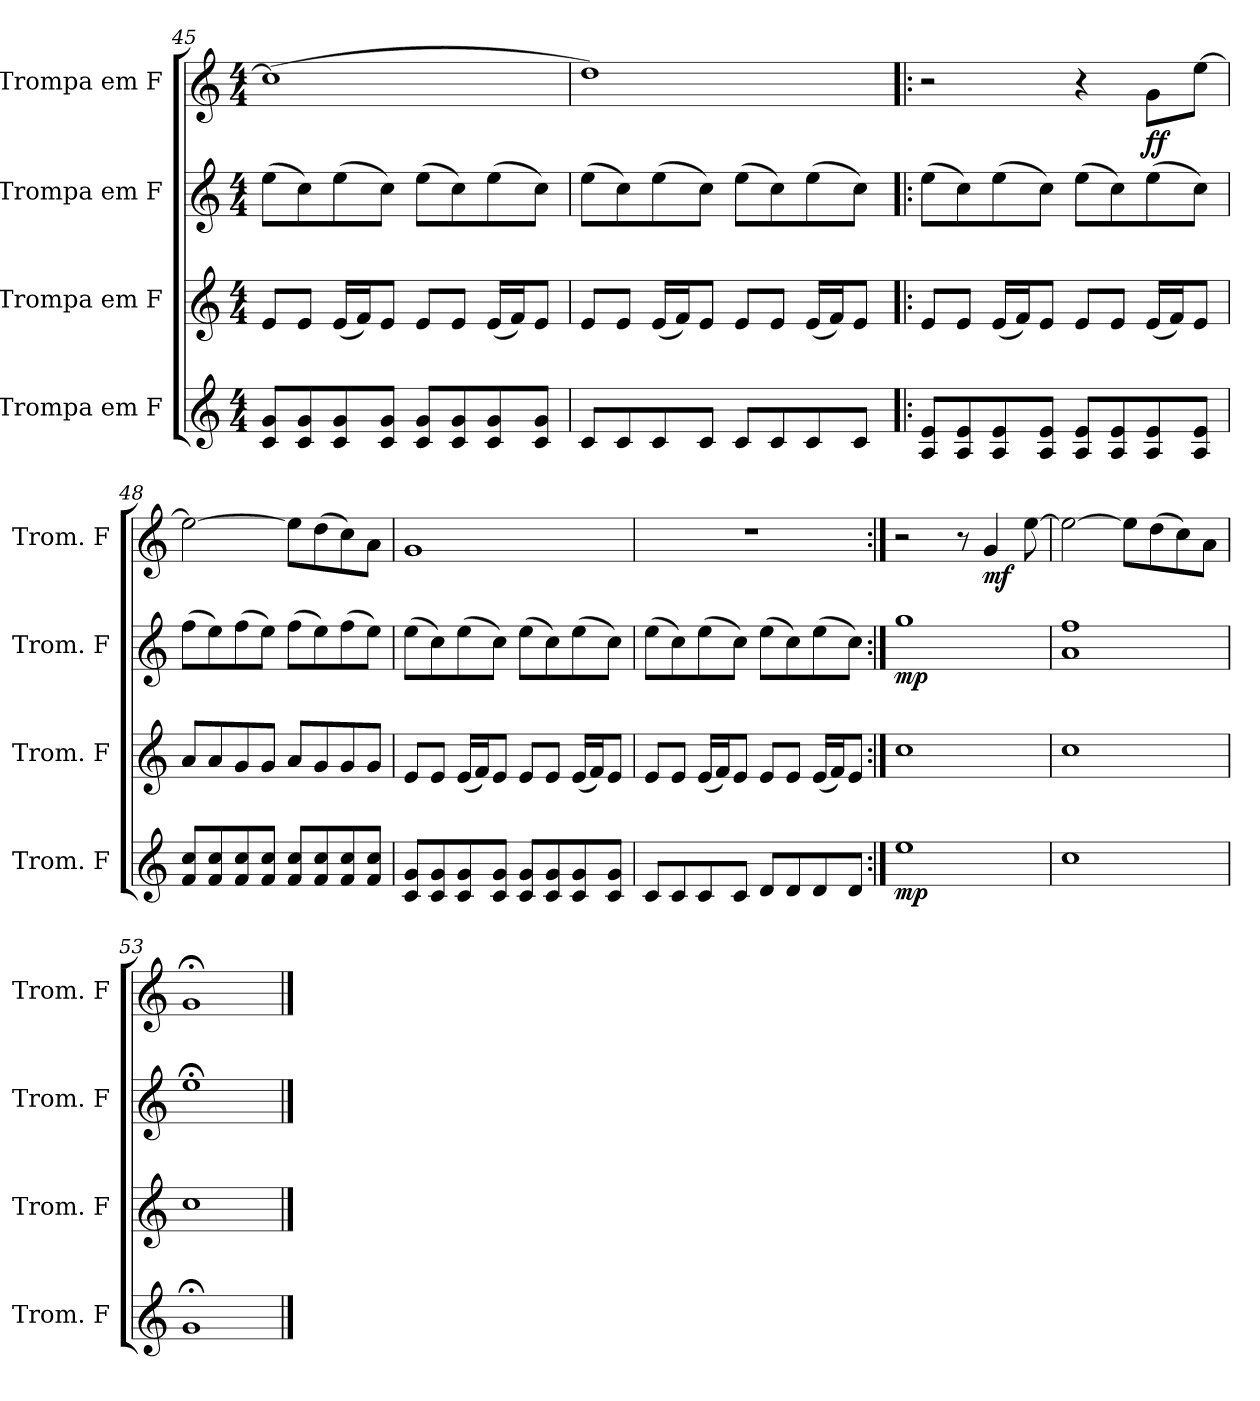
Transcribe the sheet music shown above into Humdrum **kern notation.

**kern	**dynam	**kern	**kern	**dynam	**kern	**dynam
*part4	*part4	*part3	*part2	*part2	*part1	*part1
*staff4	*staff4	*staff3	*staff2	*staff2	*staff1	*staff1
*I"Trompa em F	*	*I"Trompa em F	*I"Trompa em F	*	*I"Trompa em F	*
*I'Trom. F	*	*I'Trom. F	*I'Trom. F	*	*I'Trom. F	*
!!LO:PB:g=z
*clefG2	*	*clefG2	*clefG2	*	*clefG2	*
*ITrd4c7	*	*ITrd4c7	*ITrd4c7	*	*ITrd4c7	*
*k[b-]	*	*k[b-]	*k[b-]	*	*k[b-]	*
*M4/4	*	*M4/4	*M4/4	*	*M4/4	*
=45	=45	=45	=45	=45	=45	=45
8F/ 8c/L	.	8A/L	(8a\L	.	(1f]	.
8F/ 8c/	.	8A/J	8f\)	.	.	.
8F/ 8c/	.	(16A/LL	(8a\	.	.	.
.	.	16B-/J)	.	.	.	.
8F/ 8c/J	.	8A/J	8f\J)	.	.	.
8F/ 8c/L	.	8A/L	(8a\L	.	.	.
8F/ 8c/	.	8A/J	8f\)	.	.	.
8F/ 8c/	.	(16A/LL	(8a\	.	.	.
.	.	16B-/J)	.	.	.	.
8F/ 8c/J	.	8A/J	8f\J)	.	.	.
=46	=46	=46	=46	=46	=46	=46
8F/L	.	8A/L	(8a\L	.	1g)	.
8F/	.	8A/J	8f\)	.	.	.
8F/	.	(16A/LL	(8a\	.	.	.
.	.	16B-/J)	.	.	.	.
8F/J	.	8A/J	8f\J)	.	.	.
8F/L	.	8A/L	(8a\L	.	.	.
8F/	.	8A/J	8f\)	.	.	.
8F/	.	(16A/LL	(8a\	.	.	.
.	.	16B-/J)	.	.	.	.
8F/J	.	8A/J	8f\J)	.	.	.
=47!|:	=47!|:	=47!|:	=47!|:	=47!|:	=47!|:	=47!|:
8D/ 8A/L	.	8A/L	(8a\L	.	2r	.
8D/ 8A/	.	8A/J	8f\)	.	.	.
8D/ 8A/	.	(16A/LL	(8a\	.	.	.
.	.	16B-/J)	.	.	.	.
8D/ 8A/J	.	8A/J	8f\J)	.	.	.
8D/ 8A/L	.	8A/L	(8a\L	.	4r	.
8D/ 8A/	.	8A/J	8f\)	.	.	.
!	!	!	!	!	!	!LO:DY:b
8D/ 8A/	.	(16A/LL	(8a\	.	8c\L	ff
.	.	16B-/J)	.	.	.	.
8D/ 8A/J	.	8A/J	8f\J)	.	[8a\J	.
!!LO:LB:g=z
=48	=48	=48	=48	=48	=48	=48
8B-/ 8f/L	.	8d/L	(8b-\L	.	2a\_	.
8B-/ 8f/	.	8d/	8a\)	.	.	.
8B-/ 8f/	.	8c/	(8b-\	.	.	.
8B-/ 8f/J	.	8c/J	8a\J)	.	.	.
8B-/ 8f/L	.	8d/L	(8b-\L	.	8a\L]	.
8B-/ 8f/	.	8c/	8a\)	.	(8g\	.
8B-/ 8f/	.	8c/	(8b-\	.	8f\)	.
8B-/ 8f/J	.	8c/J	8a\J)	.	8d\J	.
=49	=49	=49	=49	=49	=49	=49
8F/ 8c/L	.	8A/L	(8a\L	.	1c	.
8F/ 8c/	.	8A/J	8f\)	.	.	.
8F/ 8c/	.	(16A/LL	(8a\	.	.	.
.	.	16B-/J)	.	.	.	.
8F/ 8c/J	.	8A/J	8f\J)	.	.	.
8F/ 8c/L	.	8A/L	(8a\L	.	.	.
8F/ 8c/	.	8A/J	8f\)	.	.	.
8F/ 8c/	.	(16A/LL	(8a\	.	.	.
.	.	16B-/J)	.	.	.	.
8F/ 8c/J	.	8A/J	8f\J)	.	.	.
=50	=50	=50	=50	=50	=50	=50
8F/L	.	8A/L	(8a\L	.	1r	.
8F/	.	8A/J	8f\)	.	.	.
8F/	.	(16A/LL	(8a\	.	.	.
.	.	16B-/J)	.	.	.	.
8F/J	.	8A/J	8f\J)	.	.	.
8G/L	.	8A/L	(8a\L	.	.	.
8G/	.	8A/J	8f\)	.	.	.
8G/	.	(16A/LL	(8a\	.	.	.
.	.	16B-/J)	.	.	.	.
8G/J	.	8A/J	8f\J)	.	.	.
=51:|!	=51:|!	=51:|!	=51:|!	=51:|!	=51:|!	=51:|!
!	!LO:DY:b	!	!	!LO:DY:b	!	!
1a	mp	1f	1cc	mp	2r	.
.	.	.	.	.	8r	.
!	!	!	!	!	!	!LO:DY:b
.	.	.	.	.	4c/	mf
.	.	.	.	.	[8a\	.
!!LO:LB:g=z
=52	=52	=52	=52	=52	=52	=52
1f	.	1f	1d 1b-	.	2a\_	.
.	.	.	.	.	8a\L]	.
.	.	.	.	.	(8g\	.
.	.	.	.	.	8f\)	.
.	.	.	.	.	8d\J	.
=53	=53	=53	=53	=53	=53	=53
1c;<	.	1f	1a;<	.	1c;<	.
==	==	==	==	==	==	==
*-	*-	*-	*-	*-	*-	*-
